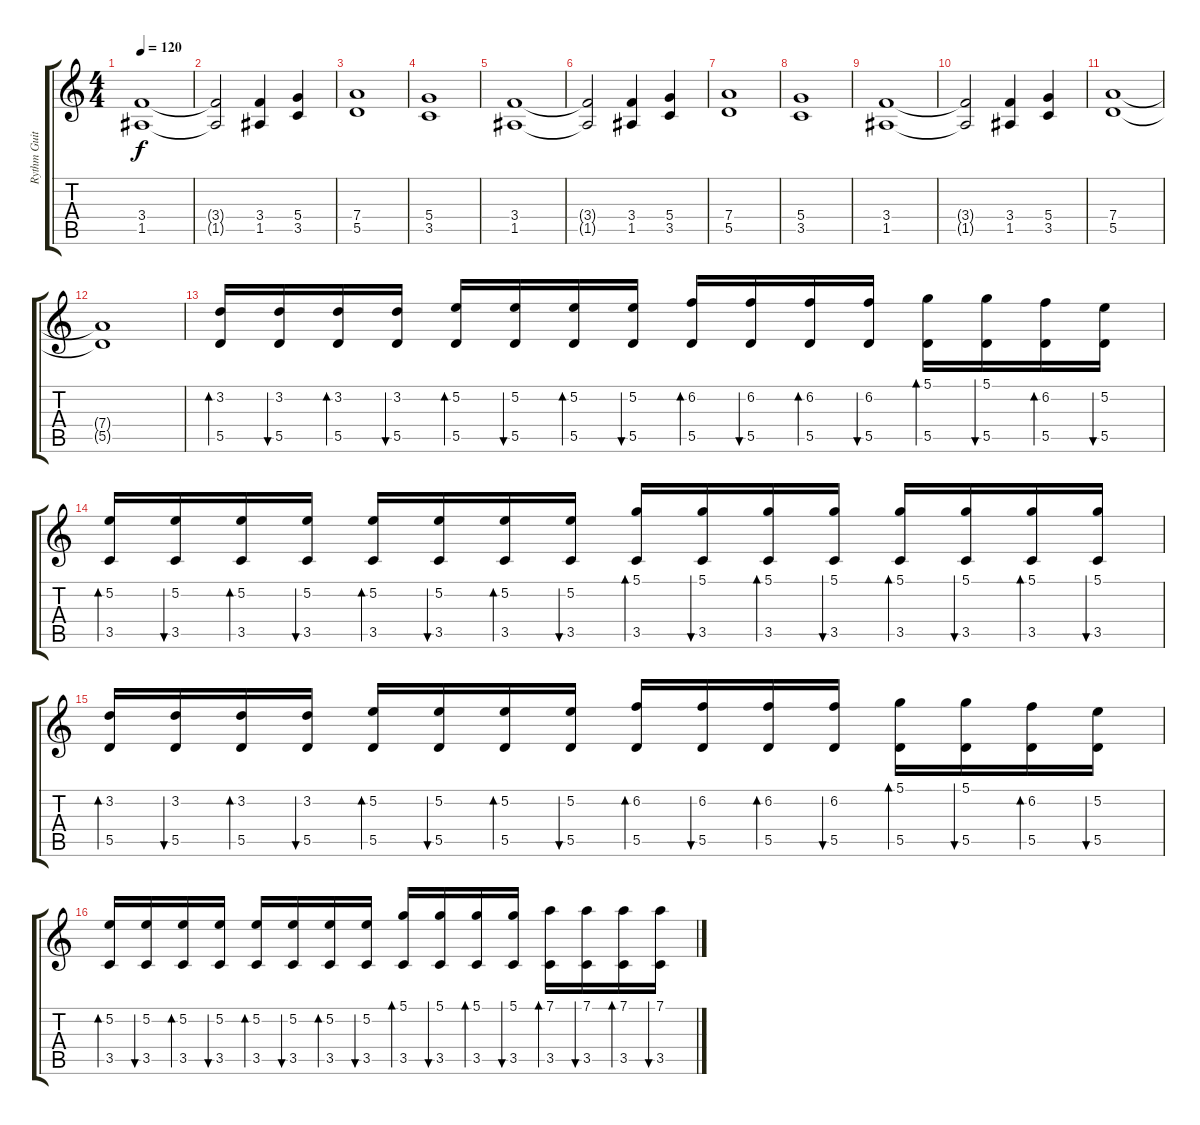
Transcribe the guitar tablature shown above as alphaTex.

\track ("Rythm Guitar" "Rythm Guit") {instrument overdrivenguitar}
\staff {score tabs}
\tuning (D4 B3 D3 D3 A2 D2) {hide}
\ts (4 4)
\tempo 120
\clef g2
\ks c
(3.4 1.5).1{dy f} |
(3.4{t} 1.5{t}).2 (3.4 1.5).4 (5.4 3.5).4 |
(7.4 5.5).1{volume 13} |
(5.4 3.5).1 |
(3.4 1.5).1 |
(3.4{t} 1.5{t}).2 (3.4 1.5).4 (5.4 3.5).4 |
(7.4 5.5).1{volume 13} |
(5.4 3.5).1 |
(3.4 1.5).1 |
(3.4{t} 1.5{t}).2 (3.4 1.5).4 (5.4 3.5).4 |
(7.4 5.5).1{volume 13} |
(7.4{t} 5.5{t}).1{volume 13} |
(3.2 5.5).16{bd 60} (3.2 5.5).16{bu 60} (3.2 5.5).16{bd 60} (3.2 5.5).16{bu 60} (5.2 5.5).16{bd 60} (5.2 5.5).16{bu 60} (5.2 5.5).16{bd 60} (5.2 5.5).16{bu 60} (6.2 5.5).16{bd 60} (6.2 5.5).16{bu 60} (6.2 5.5).16{bd 60} (6.2 5.5).16{bu 60} (5.1 5.5).16{bd 60} (5.1 5.5).16{bu 60} (6.2 5.5).16{bd 60} (5.2 5.5).16{bu 60} |
(5.2 3.5).16{bd 60} (5.2 3.5).16{bu 60} (5.2 3.5).16{bd 60} (5.2 3.5).16{bu 60} (5.2 3.5).16{bd 60} (5.2 3.5).16{bu 60} (5.2 3.5).16{bd 60} (5.2 3.5).16{bu 60} (5.1 3.5).16{bd 60} (5.1 3.5).16{bu 60} (5.1 3.5).16{bd 60} (5.1 3.5).16{bu 60} (5.1 3.5).16{bd 60} (5.1 3.5).16{bu 60} (5.1 3.5).16{bd 60} (5.1 3.5).16{bu 60} |
(3.2 5.5).16{bd 60} (3.2 5.5).16{bu 60} (3.2 5.5).16{bd 60} (3.2 5.5).16{bu 60} (5.2 5.5).16{bd 60} (5.2 5.5).16{bu 60} (5.2 5.5).16{bd 60} (5.2 5.5).16{bu 60} (6.2 5.5).16{bd 60} (6.2 5.5).16{bu 60} (6.2 5.5).16{bd 60} (6.2 5.5).16{bu 60} (5.1 5.5).16{bd 60} (5.1 5.5).16{bu 60} (6.2 5.5).16{bd 60} (5.2 5.5).16{bu 60} |
(5.2 3.5).16{bd 60} (5.2 3.5).16{bu 60} (5.2 3.5).16{bd 60} (5.2 3.5).16{bu 60} (5.2 3.5).16{bd 60} (5.2 3.5).16{bu 60} (5.2 3.5).16{bd 60} (5.2 3.5).16{bu 60} (5.1 3.5).16{bd 60} (5.1 3.5).16{bu 60} (5.1 3.5).16{bd 60} (5.1 3.5).16{bu 60} (7.1 3.5).16{bd 60} (7.1 3.5).16{bu 60} (7.1 3.5).16{bd 60} (7.1 3.5).16{bu 60}
